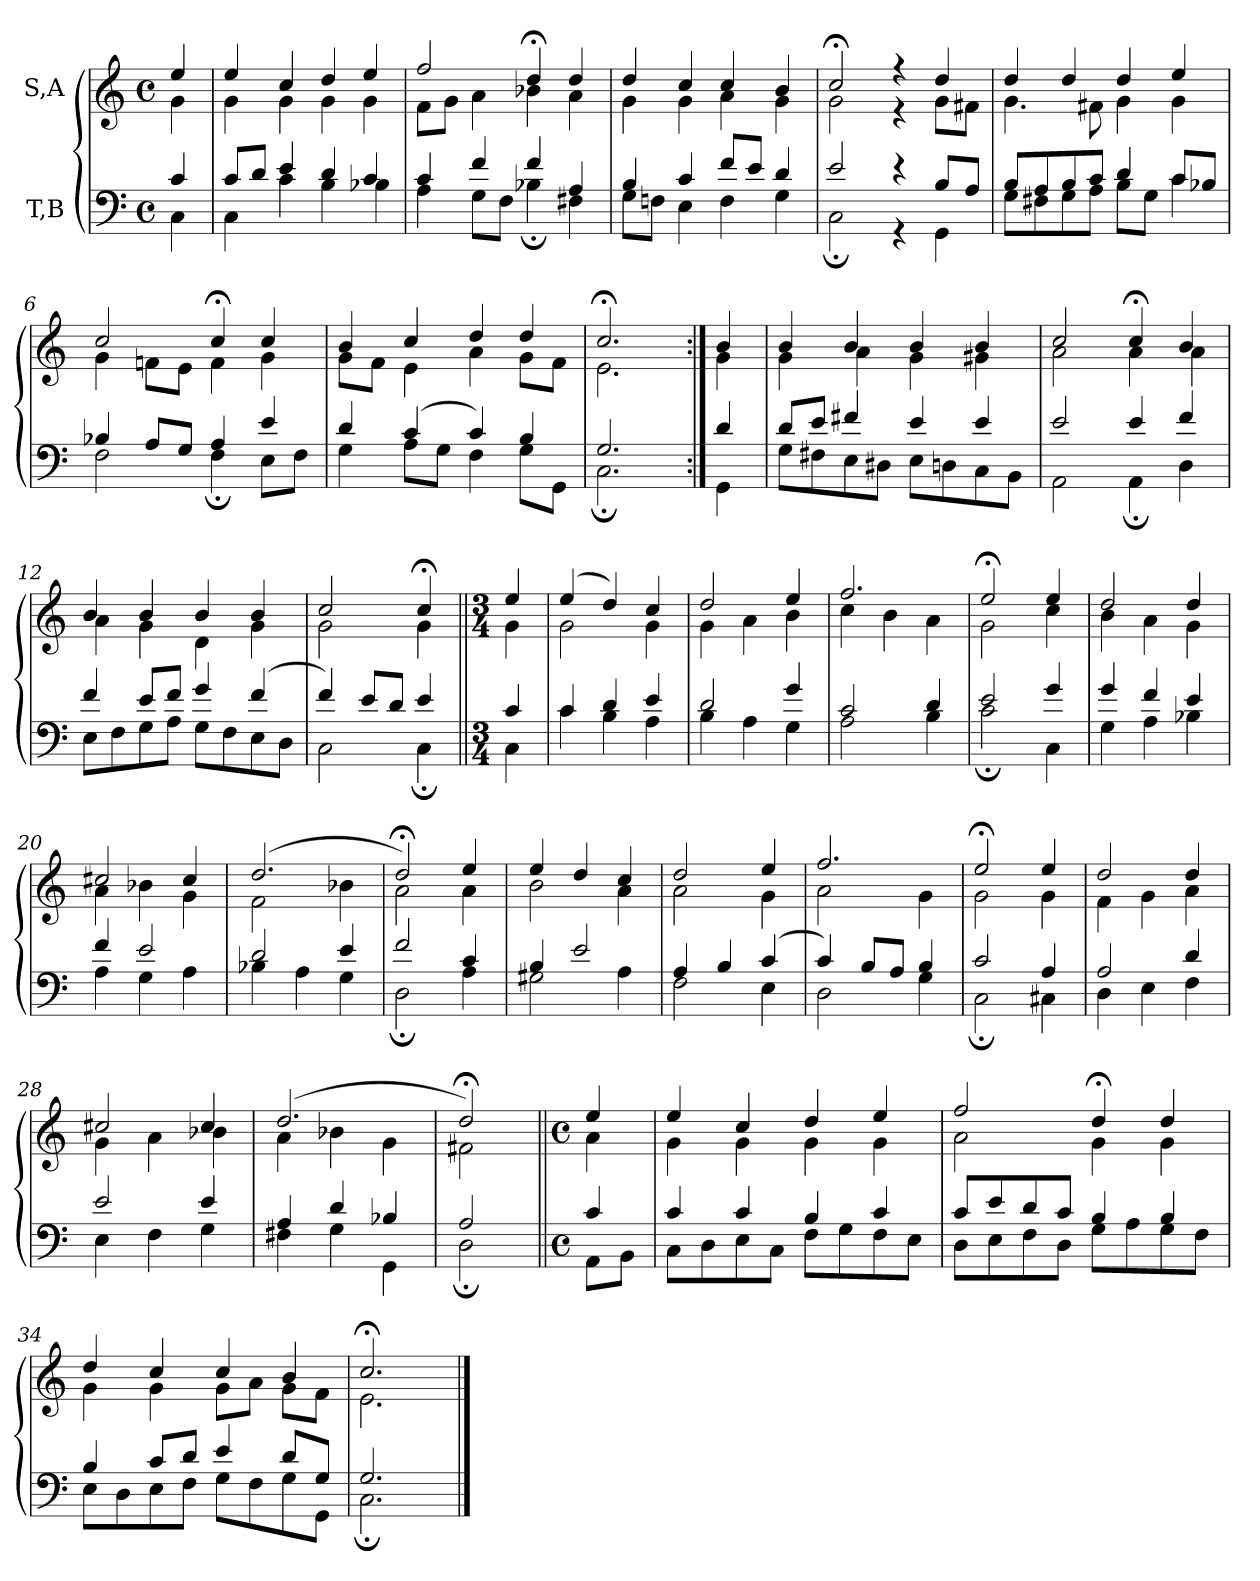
**kern	**kern
*part2	*part1
*staff2	*staff1
*I"T,B	*I"S,A
*clefF4	*clefG2
*k[]	*k[]
*M4/4	*M4/4
*met(c)	*met(c)
=	=
*^	*^
4c	4C	4ee	4g
=1	=1	=1	=1
8cL	4C	4ee	4g
8dJ	.	.	.
4e	4c	4cc	4g
4d	4B	4dd	4g
4c	4B-X	4ee	4g
=2	=2	=2	=2
4c	4A	2ff	8fL
.	.	.	8gJ
4f	8GL	.	4a
.	8FJ	.	.
4f	4B-X;	4dd;<	4b-X
4A	4F#X	4dd	4a
=3	=3	=3	=3
4B	8GL	4dd	4g
.	8FnJ	.	.
4c	4E	4cc	4g
8fL	4F	4cc	4a
8eJ	.	.	.
4d	4G	4b	4g
=4	=4	=4	=4
2e	2C;	2cc;<	2g
4r	4r	4r	4r
8BL	4GG	4dd	8gL
8AJ	.	.	8f#XJ
=5	=5	=5	=5
8BL	8GL	4dd	4.g
8A	8F#X	.	.
8B	8G	4dd	.
8cJ	8AJ	.	8f#X
4d	8BL	4dd	4g
.	8GJ	.	.
8cL	4c	4ee	4g
8B-XJ	.	.	.
=6	=6	=6	=6
4B-X	2F	2cc	4g
8AL	.	.	8fnL
8GJ	.	.	8eJ
4A	4F;	4cc;<	4f
4e	8EL	4cc	4g
.	8FJ	.	.
=7	=7	=7	=7
4d	4G	4b	8gL
.	.	.	8fJ
(>4c	8AL	4cc	4e
.	8GJ	.	.
4c)	4F	4dd	4a
4B	8GL	4dd	8gL
.	8GGJ	.	8fJ
=185	=185	=185	=185
2.G	2.C;	2.cc;<	2.e
=186:|!	=186:|!	=186:|!	=186:|!
4d	4GG	4b	4g
=10	=10	=10	=10
8dL	8GL	4b	4g
8eJ	8F#X	.	.
4f#X	8E	4b	4a
.	8D#XJ	.	.
4e	8EL	4b	4g
.	8Dn	.	.
4e	8C	4b	4g#X
.	8BBJ	.	.
=11	=11	=11	=11
2e	2AA	2cc	2a
4e	4AA;	4cc;<	4a
4f	4D	4b	4a
=12	=12	=12	=12
4f	8EL	4b	4a
.	8F	.	.
8eL	8G	4b	4g
8fJ	8AJ	.	.
4g	8GL	4b	4d
.	8F	.	.
(>4f	8E	4b	4g
.	8DJ	.	.
=190	=190	=190	=190
4f)	2C	2cc	2g
8eL	.	.	.
8dJ	.	.	.
4e	4C;	4cc;<	4g
=191||	=191||	=191||	=191||
*M3/4	*	*M3/4	*
4c	4C	4ee	4g
=15	=15	=15	=15
4c	4c	(>4ee	2g
4d	4B	4dd)	.
4e	4A	4cc	4g
=16	=16	=16	=16
2d	4B	2dd	4g
.	4A	.	4a
4g	4G	4ee	4b
=17	=17	=17	=17
2c	2A	2.ff	4cc
.	.	.	4b
4d	4B	.	4a
=18	=18	=18	=18
2e	2c;	2ee;<	2g
4g	4C	4ee	4cc
=19	=19	=19	=19
4g	4G	2dd	4b
4f	4A	.	4a
4e	4B-X	4dd	4g
=20	=20	=20	=20
4f	4A	2cc#X	4a
2e	4G	.	4b-X
.	4A	4cc#	4g
=21	=21	=21	=21
2d	4B-X	(>2.dd	2f
.	4A	.	.
4e	4G	.	4b-X
=22	=22	=22	=22
2f	2D;	2dd;<)	2a
4c	4A	4ee	4a
=23	=23	=23	=23
4B	2G#X	4ee	2b
2e	.	4dd	.
.	4A	4cc	4a
=24	=24	=24	=24
4A	2F	2dd	2a
4B	.	.	.
(>4c	4E	4ee	4g
=25	=25	=25	=25
4c)	2D	2.ff	2a
8BL	.	.	.
8AJ	.	.	.
4B	4G	.	4g
=26	=26	=26	=26
2c	2C;	2ee;<	2g
4A	4C#X	4ee	4g
=27	=27	=27	=27
2A	4D	2dd	4f
.	4E	.	4g
4d	4F	4dd	4a
=28	=28	=28	=28
2e	4E	2cc#X	4g
.	4F	.	4a
4e	4G	4cc#	4b-X
=29	=29	=29	=29
4A	4F#X	(>2.dd	4a
4d	4G	.	4b-X
4B-X	4GG	.	4g
=207	=207	=207	=207
2A	2D;	2dd;<)	2f#X
=208||	=208||	=208||	=208||
*M4/4	*	*M4/4	*
*met(c)	*	*met(c)	*
4c	8AAL	4ee	4a
.	8BBJ	.	.
=32	=32	=32	=32
4c	8CL	4ee	4g
.	8D	.	.
4c	8E	4cc	4g
.	8CJ	.	.
4B	8FL	4dd	4g
.	8G	.	.
4c	8F	4ee	4g
.	8EJ	.	.
=33	=33	=33	=33
8cL	8DL	2ff	2a
8e	8E	.	.
8d	8F	.	.
8cJ	8DJ	.	.
4B	8GL	4dd;<	4g
.	8A	.	.
4B	8G	4dd	4g
.	8FJ	.	.
=34	=34	=34	=34
4B	8EL	4dd	4g
.	8D	.	.
8cL	8E	4cc	4g
8dJ	8FJ	.	.
4e	8GL	4cc	8gL
.	8F	.	8aJ
8dL	8G	4b	8gL
8GJ	8GGJ	.	8fJ
=212	=212	=212	=212
2.G	2.C;	2.cc;<	2.e
*v	*v	*	*
*	*v	*v
==	==
*-	*-
